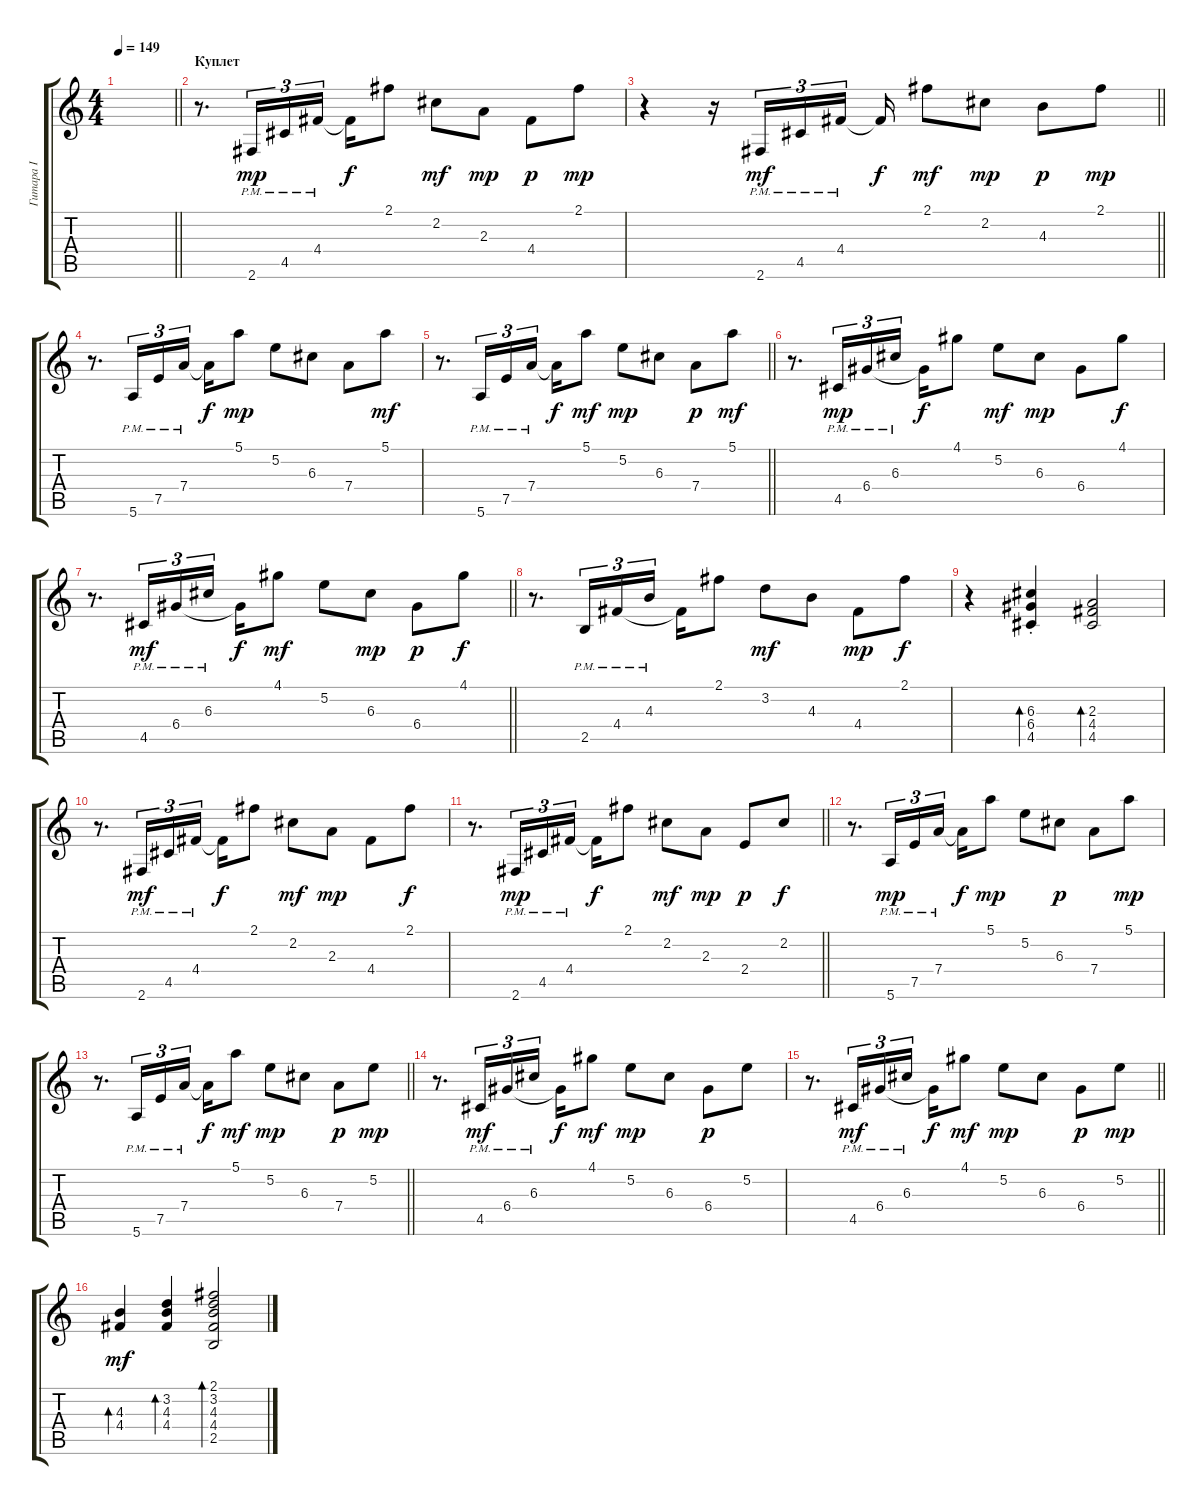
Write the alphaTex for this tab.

\track ("Гитара I" "Гитара I") {instrument electricguitarclean}
\staff {score tabs}
\tuning (E4 B3 G3 D3 A2 E2) {hide}
\ts (4 4)
\tempo 149
\clef g2
\barLineRight lightlight
\ks c
|
\section ("" "Куплет")
r.8{d} 2.6{pm}.16{tu (3 2) dy mp} 4.5{pm}.16{tu (3 2)} 4.4{pm}.16{tu (3 2) beam splitsecondary} 4.4{t}.16{dy f} 2.1.8 2.2.8{dy mf} 2.3.8{dy mp} 4.4.8{dy p} 2.1.8{dy mp} |
\barLineRight lightlight
r.4 r.16 2.6{pm}.16{tu (3 2) dy mf} 4.5{pm}.16{tu (3 2)} 4.4{pm}.16{tu (3 2) beam splitsecondary} 4.4{t}.16{dy f} 2.1.8{dy mf} 2.2.8{dy mp} 4.3.8{dy p} 2.1.8{dy mp} |
r.8{d} 5.6{pm}.16{tu (3 2)} 7.5{pm}.16{tu (3 2)} 7.4{pm}.16{tu (3 2) beam splitsecondary} 7.4{t}.16{dy f} 5.1.8{dy mp} 5.2.8 6.3.8 7.4.8 5.1.8{dy mf} |
\barLineRight lightlight
r.8{d} 5.6{pm}.16{tu (3 2)} 7.5{pm}.16{tu (3 2)} 7.4{pm}.16{tu (3 2) beam splitsecondary} 7.4{t}.16{dy f} 5.1.8{dy mf} 5.2.8{dy mp} 6.3.8 7.4.8{dy p} 5.1.8{dy mf} |
r.8{d} 4.5{pm}.16{tu (3 2) dy mp} 6.4{pm}.16{tu (3 2)} 6.3{pm}.16{tu (3 2) beam splitsecondary} 6.4{t}.16{dy f} 4.1.8 5.2.8{dy mf} 6.3.8{dy mp} 6.4.8 4.1.8{dy f} |
\barLineRight lightlight
r.8{d} 4.5{pm}.16{tu (3 2) dy mf} 6.4{pm}.16{tu (3 2)} 6.3{pm}.16{tu (3 2) beam splitsecondary} 6.4{t}.16{dy f} 4.1.8{dy mf} 5.2.8 6.3.8{dy mp} 6.4.8{dy p} 4.1.8{dy f} |
r.8{d} 2.5{pm}.16{tu (3 2)} 4.4{pm}.16{tu (3 2)} 4.3{pm}.16{tu (3 2) beam splitsecondary} 4.4{t}.16 2.1.8 3.2.8{dy mf} 4.3.8 4.4.8{dy mp} 2.1.8{dy f} |
r.4 (6.3{st} 6.4{st} 4.5{st}).4{bd 480} (2.3 4.4 4.5).2{bd 480} |
r.8{d} 2.6{pm}.16{tu (3 2) dy mf} 4.5{pm}.16{tu (3 2)} 4.4{pm}.16{tu (3 2) beam splitsecondary} 4.4{t}.16{dy f} 2.1.8 2.2.8{dy mf} 2.3.8{dy mp} 4.4.8 2.1.8{dy f} |
\barLineRight lightlight
r.8{d} 2.6{pm}.16{tu (3 2) dy mp} 4.5{pm}.16{tu (3 2)} 4.4{pm}.16{tu (3 2) beam splitsecondary} 4.4{t}.16{dy f} 2.1.8 2.2.8{dy mf} 2.3.8{dy mp} 2.4.8{dy p} 2.2.8{dy f} |
r.8{d} 5.6{pm}.16{tu (3 2) dy mp} 7.5{pm}.16{tu (3 2)} 7.4{pm}.16{tu (3 2) beam splitsecondary} 7.4{t}.16{dy f} 5.1.8{dy mp} 5.2.8 6.3.8{dy p} 7.4.8 5.1.8{dy mp} |
\barLineRight lightlight
r.8{d} 5.6{pm}.16{tu (3 2)} 7.5{pm}.16{tu (3 2)} 7.4{pm}.16{tu (3 2) beam splitsecondary} 7.4{t}.16{dy f} 5.1.8{dy mf} 5.2.8{dy mp} 6.3.8 7.4.8{dy p} 5.2.8{dy mp} |
r.8{d} 4.5{pm}.16{tu (3 2) dy mf} 6.4{pm}.16{tu (3 2)} 6.3{pm}.16{tu (3 2) beam splitsecondary} 6.4{t}.16{dy f} 4.1.8{dy mf} 5.2.8{dy mp} 6.3.8 6.4.8{dy p} 5.2.8 |
\barLineRight lightlight
r.8{d} 4.5{pm}.16{tu (3 2) dy mf} 6.4{pm}.16{tu (3 2)} 6.3{pm}.16{tu (3 2) beam splitsecondary} 6.4{t}.16{dy f} 4.1.8{dy mf} 5.2.8{dy mp} 6.3.8 6.4.8{dy p} 5.2.8{dy mp} |
(4.3 4.4).4{bd 120 dy mf} (3.2 4.3 4.4).4{bd 120} (2.1 3.2 4.3 4.4 2.5).2{bd 120}
